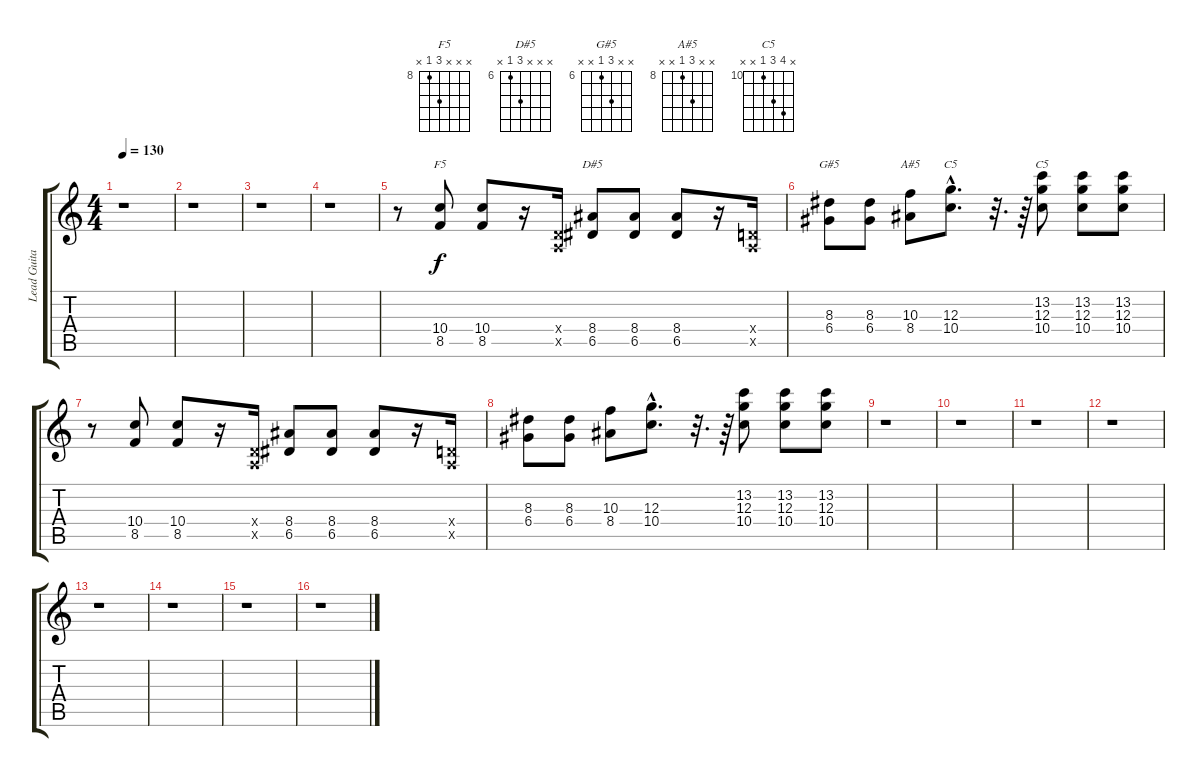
\track ("Lead Guitar (Clean)" "Lead Guita") {instrument electricguitarjazz}
\staff {score tabs}
\tuning (E4 B3 G3 D3 A2 E2) {hide}
\chord ("F5" x x x 10 8 x) {firstfret 8}
\chord ("D#5" x x x 8 6 x) {firstfret 6}
\chord ("G#5" x x 8 6 x x) {firstfret 6}
\chord ("A#5" x x 10 8 x x) {firstfret 8}
\chord ("C5" x x 12 10 x x) {firstfret 10}
\chord ("C5" x 13 12 10 x x) {firstfret 10}
\ts (4 4)
\tempo 130
\clef g2
\ks c
r.1{dy f instrument electricguitarjazz} |
r.1 |
r.1 |
r.1 |
r.8 (10.4 8.5).8{ch "F5"} (10.4 8.5).8 r.16 (0.4{x} 0.5{x}).16 (8.4 6.5).8{ch "D#5"} (8.4 6.5).8 (8.4 6.5).8 r.16 (0.4{x} 0.5{x}).16 |
(8.3 6.4).8{ch "G#5"} (8.3 6.4).8 (10.3 8.4).8{ch "A#5"} (12.3{hac} 10.4{hac}).8{d ch "C5"} r.32{d} r.64 (13.2 12.3 10.4).8{ch "C5"} (13.2 12.3 10.4).8 (13.2 12.3 10.4).8 |
r.8 (10.4 8.5).8 (10.4 8.5).8 r.16 (0.4{x} 0.5{x}).16 (8.4 6.5).8 (8.4 6.5).8 (8.4 6.5).8 r.16 (0.4{x} 0.5{x}).16 |
(8.3 6.4).8 (8.3 6.4).8 (10.3 8.4).8 (12.3{hac} 10.4{hac}).8{d} r.32{d} r.64 (13.2 12.3 10.4).8 (13.2 12.3 10.4).8 (13.2 12.3 10.4).8 |
r.1 |
r.1 |
r.1 |
r.1 |
r.1 |
r.1 |
r.1 |
r.1
